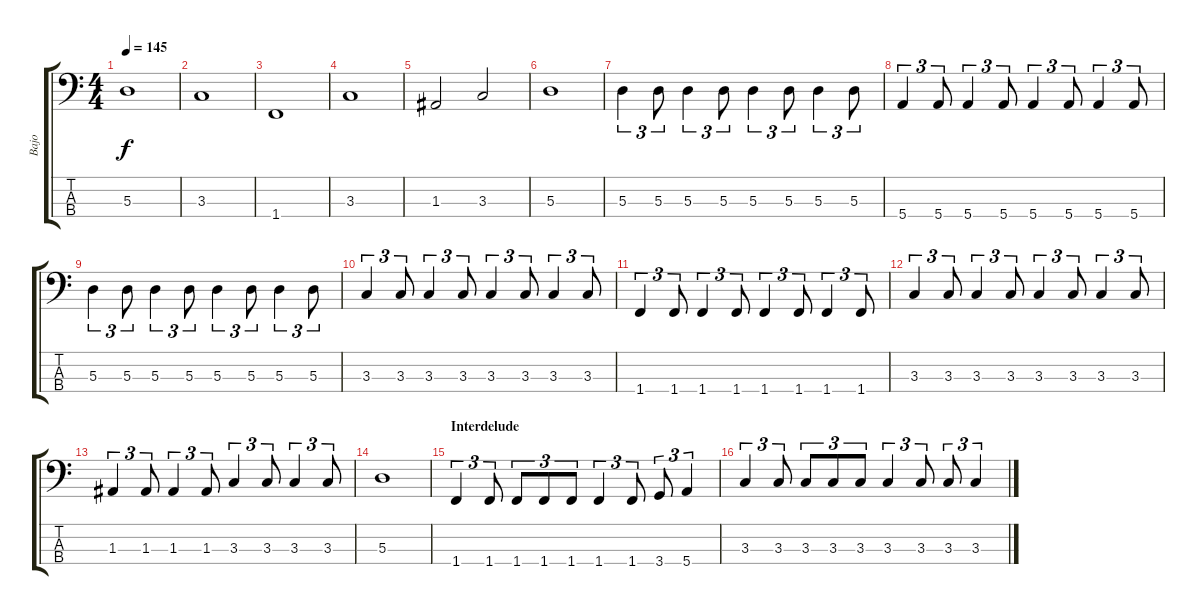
\track ("Bajo" "Bajo") {instrument electricbassfinger}
\staff {score tabs}
\tuning (G2 D2 A1 E1) {hide}
\ts (4 4)
\tempo 145
\clef f4
\ks c
5.3.1{dy f} |
3.3.1 |
1.4.1 |
3.3.1 |
1.3.2 3.3.2 |
5.3.1 |
5.3.4{tu (3 2)} 5.3.8{tu (3 2)} 5.3.4{tu (3 2)} 5.3.8{tu (3 2)} 5.3.4{tu (3 2)} 5.3.8{tu (3 2)} 5.3.4{tu (3 2)} 5.3.8{tu (3 2)} |
5.4.4{tu (3 2)} 5.4.8{tu (3 2)} 5.4.4{tu (3 2)} 5.4.8{tu (3 2)} 5.4.4{tu (3 2)} 5.4.8{tu (3 2)} 5.4.4{tu (3 2)} 5.4.8{tu (3 2)} |
5.3.4{tu (3 2)} 5.3.8{tu (3 2)} 5.3.4{tu (3 2)} 5.3.8{tu (3 2)} 5.3.4{tu (3 2)} 5.3.8{tu (3 2)} 5.3.4{tu (3 2)} 5.3.8{tu (3 2)} |
3.3.4{tu (3 2)} 3.3.8{tu (3 2)} 3.3.4{tu (3 2)} 3.3.8{tu (3 2)} 3.3.4{tu (3 2)} 3.3.8{tu (3 2)} 3.3.4{tu (3 2)} 3.3.8{tu (3 2)} |
1.4.4{tu (3 2)} 1.4.8{tu (3 2)} 1.4.4{tu (3 2)} 1.4.8{tu (3 2)} 1.4.4{tu (3 2)} 1.4.8{tu (3 2)} 1.4.4{tu (3 2)} 1.4.8{tu (3 2)} |
3.3.4{tu (3 2)} 3.3.8{tu (3 2)} 3.3.4{tu (3 2)} 3.3.8{tu (3 2)} 3.3.4{tu (3 2)} 3.3.8{tu (3 2)} 3.3.4{tu (3 2)} 3.3.8{tu (3 2)} |
1.3.4{tu (3 2)} 1.3.8{tu (3 2)} 1.3.4{tu (3 2)} 1.3.8{tu (3 2)} 3.3.4{tu (3 2)} 3.3.8{tu (3 2)} 3.3.4{tu (3 2)} 3.3.8{tu (3 2)} |
5.3.1 |
\section ("" "Interdelude")
1.4.4{tu (3 2)} 1.4.8{tu (3 2)} 1.4.8{tu (3 2)} 1.4.8{tu (3 2)} 1.4.8{tu (3 2)} 1.4.4{tu (3 2)} 1.4.8{tu (3 2)} 3.4.8{tu (3 2)} 5.4.4{tu (3 2)} |
3.3.4{tu (3 2)} 3.3.8{tu (3 2)} 3.3.8{tu (3 2)} 3.3.8{tu (3 2)} 3.3.8{tu (3 2)} 3.3.4{tu (3 2)} 3.3.8{tu (3 2)} 3.3.8{tu (3 2)} 3.3.4{tu (3 2)}
